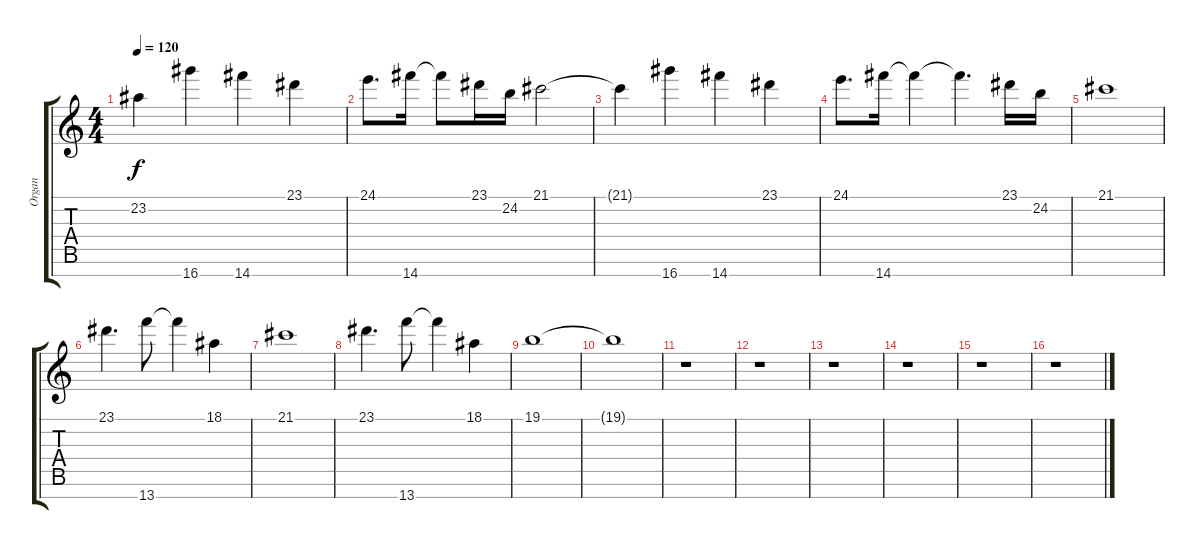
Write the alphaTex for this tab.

\track ("Organ" "Organ") {instrument drawbarorgan}
\staff {score tabs}
\tuning (E4 B3 G3 D3 A2 E2 E5) {hide}
\ts (4 4)
\tempo 120
\clef g2
\ks c
23.2{t}.4{dy f} 16.7.4 14.7.4 23.1.4 |
24.1.8{d} 14.7.16 14.7{t}.8 23.1.16 24.2.16 21.1.2 |
21.1{t}.4 16.7.4 14.7.4 23.1.4 |
24.1.8{d} 14.7.16 14.7{t}.4 14.7{t}.4{d} 23.1.16 24.2.16 |
21.1.1 |
23.1.4{d} 13.7.8 13.7{t}.4 18.1.4 |
21.1.1 |
23.1.4{d} 13.7.8 13.7{t}.4 18.1.4 |
19.1.1 |
19.1{t}.1 |
r.1 |
r.1 |
r.1 |
r.1 |
r.1 |
r.1
